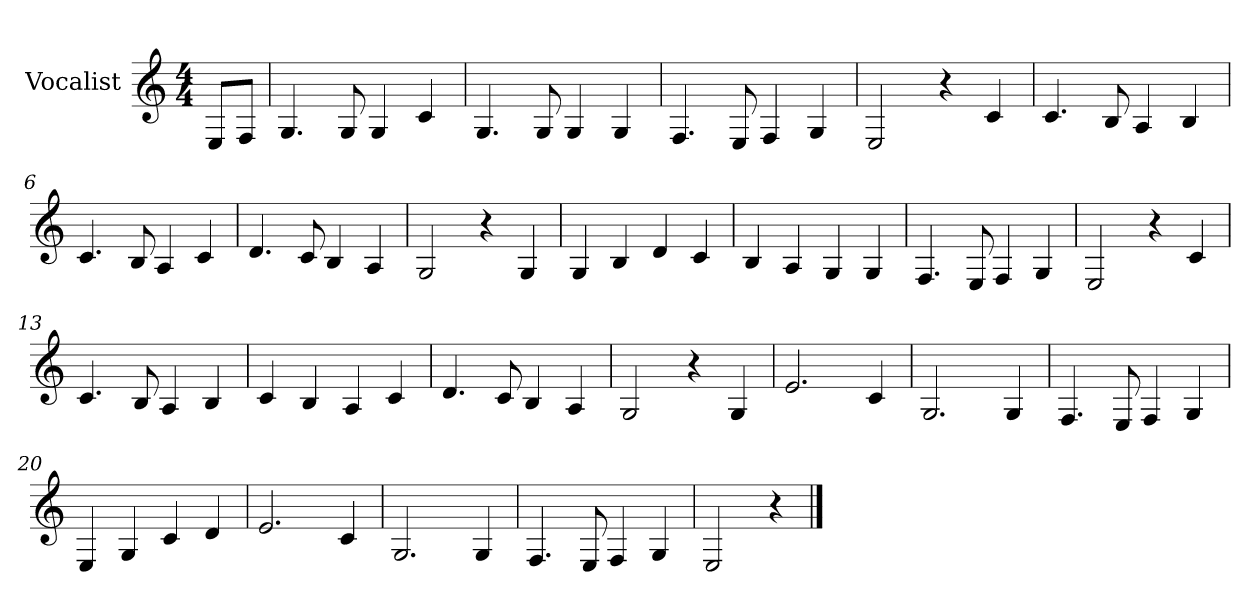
**kern
*part1
*staff1
*I"Vocalist
*k[]
*C:
*M4/4
=
8EL
8FJ
=1
4.G
8G
4G
4c
=2
4.G
8G
4G
4G
=3
4.F
8E
4F
4G
=4
2E
4r
4c
=5
4.c
8B
4A
4B
=6
4.c
8B
4A
4c
=7
4.d
8c
4B
4A
=8
2G
4r
4G
=9
4G
4B
4d
4c
=10
4B
4A
4G
4G
=11
4.F
8E
4F
4G
=12
2E
4r
4c
=13
4.c
8B
4A
4B
=14
4c
4B
4A
4c
=15
4.d
8c
4B
4A
=16
2G
4r
4G
=17
2.e
4c
=18
2.G
4G
=19
4.F
8E
4F
4G
=20
4E
4G
4c
4d
=21
2.e
4c
=22
2.G
4G
=23
4.F
8E
4F
4G
=24
2E
4r
==
*-
